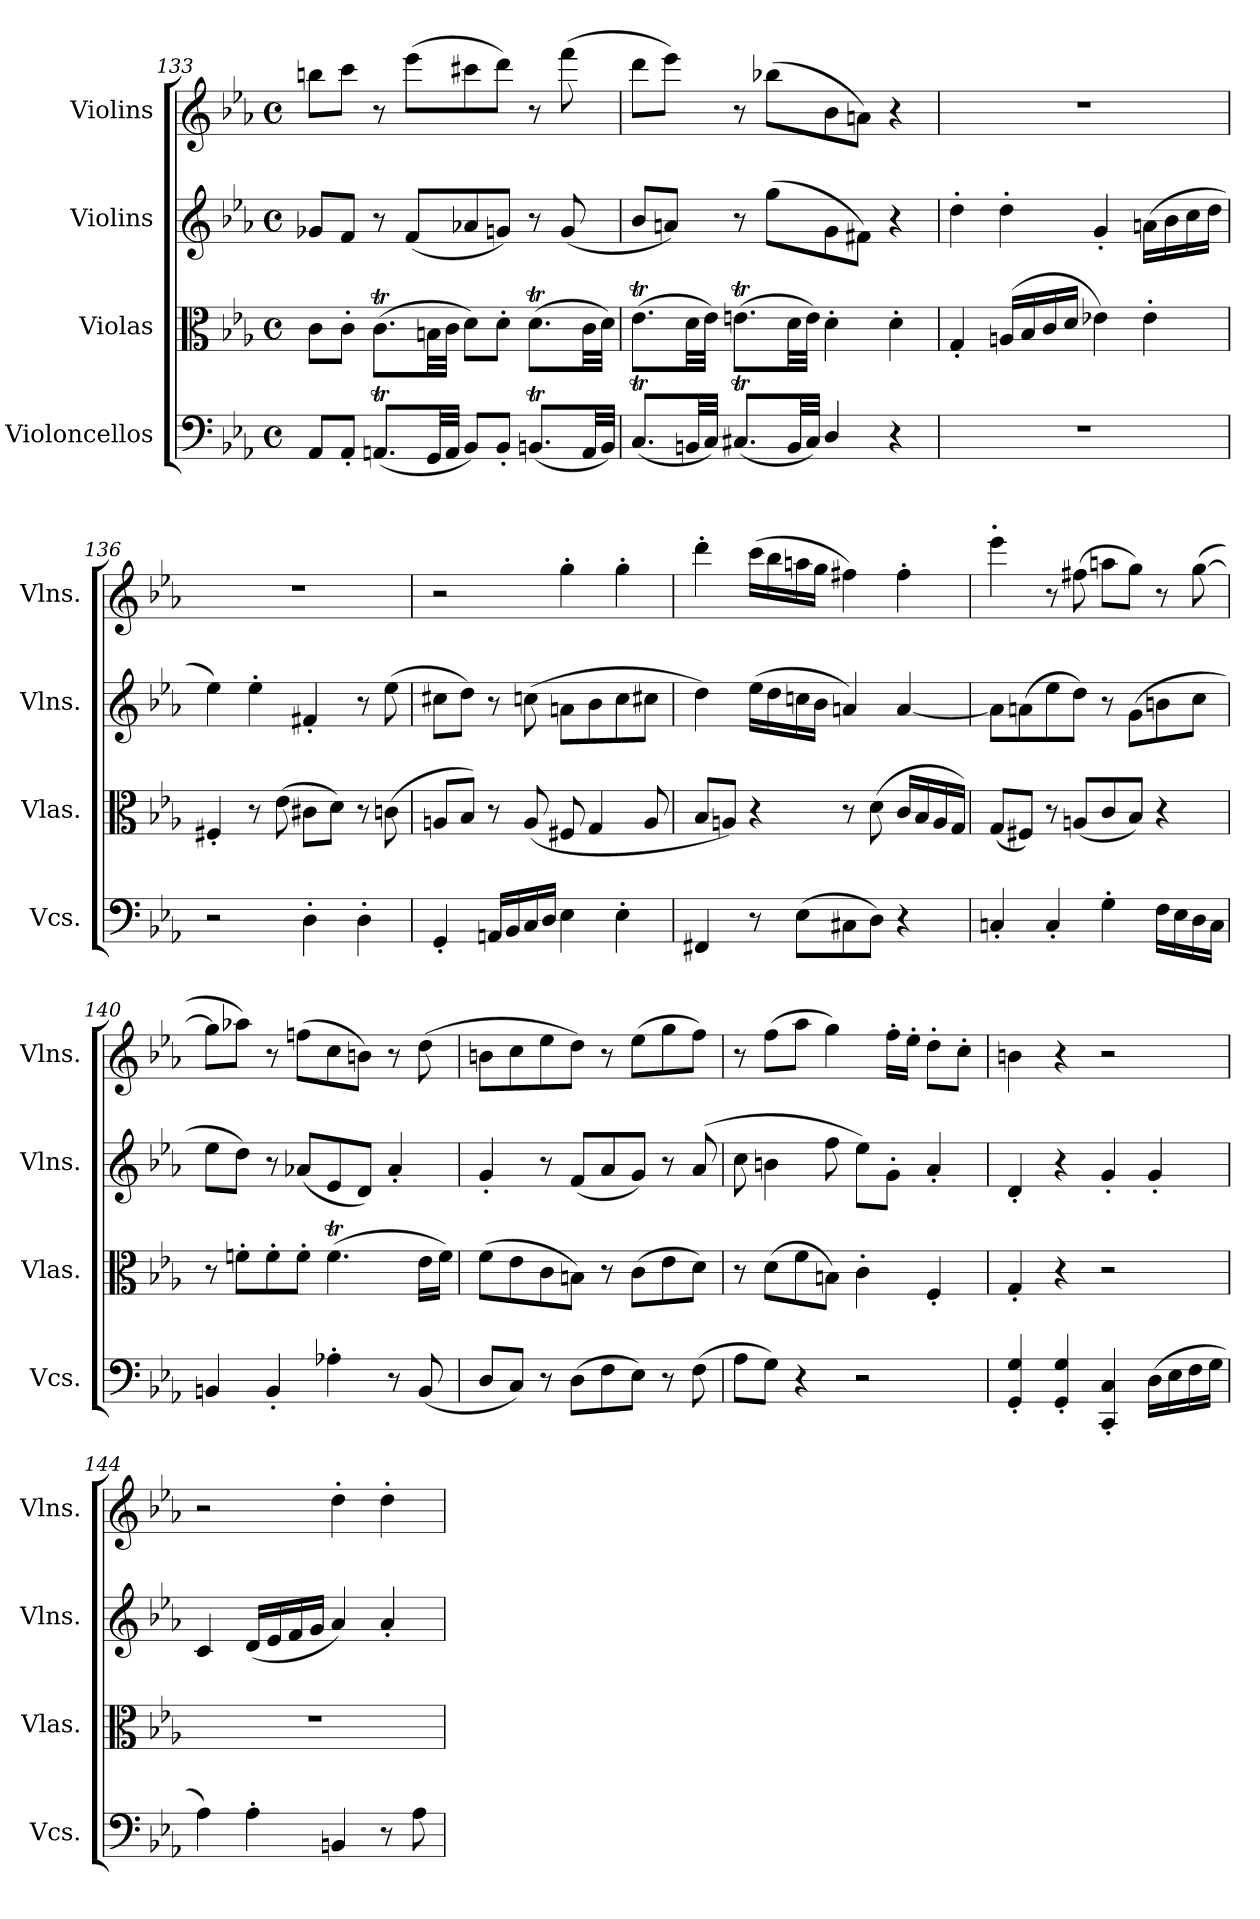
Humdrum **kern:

**kern	**kern	**kern	**kern
*part4	*part3	*part2	*part1
*staff4	*staff3	*staff2	*staff1
*I"Violoncellos	*I"Violas	*I"Violins	*I"Violins
*I'Vcs.	*I'Vlas.	*I'Vlns.	*I'Vlns.
*clefF4	*clefC3	*clefG2	*clefG2
*k[b-e-a-]	*k[b-e-a-]	*k[b-e-a-]	*k[b-e-a-]
*M4/4	*M4/4	*M4/4	*M4/4
*met(c)	*met(c)	*met(c)	*met(c)
=133	=133	=133	=133
8AA-/L	8c\L	8g-X/L	8bbn\L
8AA-'/J	8c'\J	8f/J	8ccc\J
(<8.AAnt/L	(>8.cT\L	8r	8r
.	.	(<8f/L	(>8eee-\L
32GG/LL	32Bn\LL	.	.
32AA/JJJ	32c\JJJ	.	.
8BB-/L)	8d\L)	8a-X/	8ccc#X\
8BB-'/J	8d'\J	8gn/J)	8ddd\J)
(<8.BBnt/L	(>8.dt\L	8r	8r
.	.	(<8g/	(>8fff\
32AA/LL	32c\LL	.	.
32BB/JJJ)	32d\JJJ)	.	.
=134	=134	=134	=134
(<8.CT/L	(>8.e-T\L	8b-/L	8ddd\L
.	.	8an/J)	8eee-\J)
32BBn/LL	32d\LL	.	.
32C/JJJ)	32e-\JJJ)	.	.
(<8.C#Xt/L	(>8.ent\L	8r	8r
.	.	(>8gg\L	(>8bb-X\L
32BB/LL	32d\LL	.	.
32C#/JJJ)	32e\JJJ)	.	.
4D/	4d'\	8g\	8b-\
.	.	8f#X\J)	8an\J)
4r	4d'\	4r	4r
=135	=135	=135	=135
1r	4G'/	4dd'\	1r
.	(>16An/LL	4dd'\	.
.	16B-/	.	.
.	16c/	.	.
.	16d/JJ	.	.
.	4e-X\)	4g'/	.
.	4e-'\	(>16an\LL	.
.	.	16b-\	.
.	.	16cc\	.
.	.	16dd\JJ	.
!!LO:LB:g=z
=136	=136	=136	=136
2r	4F#X'/	4ee-\)	1r
.	8r	4ee-'\	.
.	(>8e-\	.	.
4D'\	8c#X\L	4f#X'/	.
.	8d\J)	.	.
4D'\	8r	8r	.
.	(>8cn\	(>8ee-\	.
=137	=137	=137	=137
4GG'/	8An/L	8cc#X\L	2r
.	8B-/J)	8dd\J)	.
16AAn/LL	8r	8r	.
16BB-/	.	.	.
16C/	(<8A/	(>8ccn\	.
16D/JJ	.	.	.
4E-\	8F#X/	8an\L	4gg'\
.	4G/	8b-\	.
4E-'\	.	8cc\	4gg'\
.	8A/	8cc#X\J	.
=138	=138	=138	=138
4FF#X/	8B-/L	4dd\)	4ddd'\
.	8An/J)	.	.
8r	4r	(>16ee-\LL	(>16ccc\LL
.	.	16dd\	16bb-\
(>8E-\L	.	16ccn\	16aan\
.	.	16b-\JJ	16gg\JJ
8C#X\	8r	4an/)	4ff#X\)
8D\J)	(>8d\	.	.
4r	16c/LL	[4a/	4ff#'\
.	16B-/	.	.
.	16A/	.	.
.	16G/JJ)	.	.
=139	=139	=139	=139
!	!	!	!LO:TX:a:B:t=.
4Cn'/	(<8G/L	8a\L]	4eee-\
.	8F#X/J)	(>8an\	.
4C'/	8r	8ee-\	8r
.	(<8An/L	8dd\J)	(>8ff#X\
4G'\	8c/	8r	8aan\L
.	8B-/J)	(>8g\L	8gg\J)
16F\LL	4r	8bn\	8r
16E-\	.	.	.
16D\	.	8cc\J	(>[8gg\
16C\JJ	.	.	.
=140	=140	=140	=140
4BBn/	8r	8ee-\L	8gg\L]
.	8fn'\L	8dd\J)	8aa-X\J)
4BB'/	8f'\	8r	8r
.	8f'\J	(<8a-X/L	(>8ffn\L
4A-X'\	(>4.fT\	8e-/	8cc\
.	.	8d/J)	8bn\J)
8r	.	4a-'/	8r
(<8BB/	16e-\LL	.	(>8dd\
.	16f\JJ)	.	.
=141	=141	=141	=141
8D/L	(>8f\L	4g'/	8bn\L
8C/J)	8e-\	.	8cc\
8r	8c\	8r	8ee-\
(>8D\L	8Bn\J)	(<8f/L	8dd\J)
8F\	8r	8a-/	8r
8E-\J)	(>8c\L	8g/J)	(>8ee-\L
8r	8e-\	8r	8gg\
(>8F\	8d\J)	(>8a-/	8ff\J)
!!LO:PB:g=z
=142	=142	=142	=142
8A-\L	8r	8cc\	8r
8G\J)	(>8d\L	4bn\	(>8ff\L
4r	8f\	.	8aa-\J
.	8Bn\J)	8ff\	4gg\)
2r	4c'\	8ee-\L)	.
.	.	8g'\J	16ff'\LL
.	.	.	16ee-'\JJ
.	4F'/	4a-'/	8dd'\L
.	.	.	8cc'\J
=143	=143	=143	=143
4GG/' 4G/'	4G'/	4d'/	4bn\
4GG/' 4G/'	4r	4r	4r
4CC/' 4C/'	2r	4g'/	2r
(>16D\LL	.	4g'/	.
16E-\	.	.	.
16F\	.	.	.
16G\JJ	.	.	.
=144	=144	=144	=144
4A-\)	1r	4c/	2r
4A-'\	.	(<16d/LL	.
.	.	16e-/	.
.	.	16f/	.
.	.	16g/JJ	.
4BBn/	.	4a-/)	4dd'\
8r	.	4a-'/	4dd'\
8A-\	.	.	.
=	=	=	=
*-	*-	*-	*-
